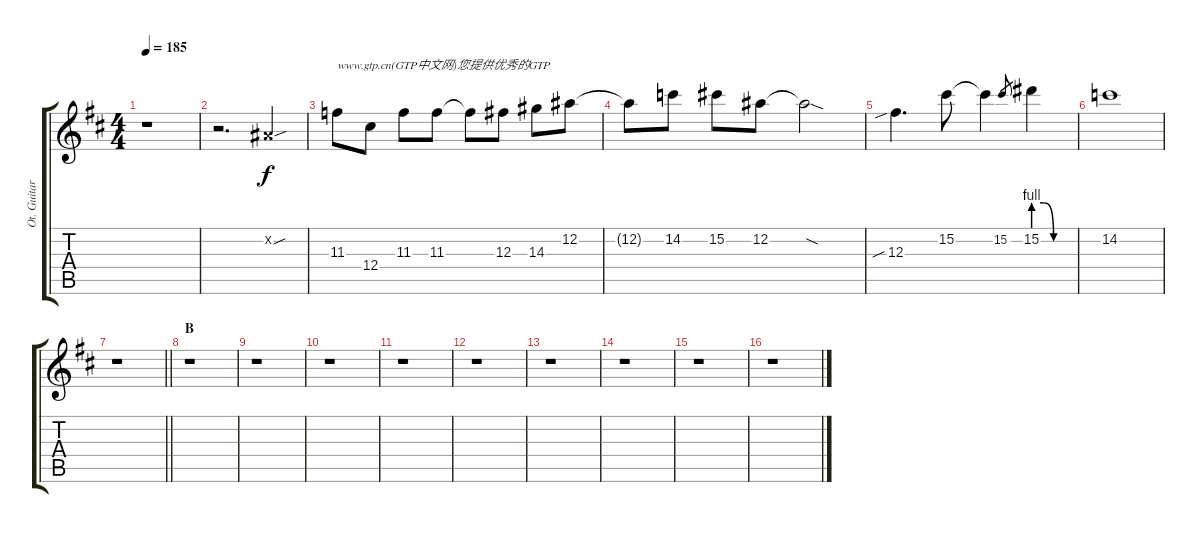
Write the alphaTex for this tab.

\track ("Ot. Guitar 2" "Ot. Guitar") {instrument distortionguitar}
\staff {score tabs}
\tuning (Eb4 Bb3 Gb3 Db3 Ab2 Eb2) {hide}
\ts (4 4)
\tempo 185
\clef g2
\ks d
r.1{dy f} |
r.2{d} 0.2{sou x}.4 |
11.3.8{txt "www.gtp.cn(GTP中文网)您提供优秀的GTP"} 12.4.8 11.3.8 11.3.8 11.3{t}.8 12.3.8 14.3.8 12.2.8 |
12.2{t}.8 14.2.8 15.2.8 12.2.8 12.2{sod t}.2 |
12.3{sib}.4{d} 15.2.8 15.2{t}.4 15.2.8{gr} 15.2{be (custom 0 4 15 4 30 0 60 0)}.4 |
14.2.1 |
\barLineRight lightlight
r.1 |
\section ("" "B")
r.1 |
r.1 |
r.1 |
r.1 |
r.1 |
r.1 |
r.1 |
r.1 |
r.1
